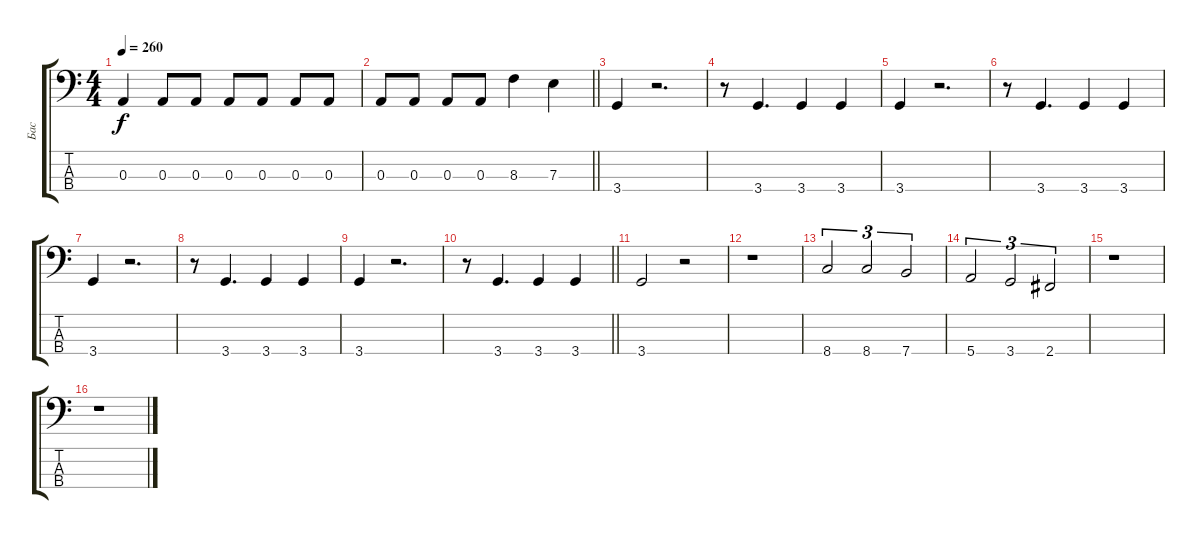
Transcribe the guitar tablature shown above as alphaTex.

\track ("Бас" "Бас") {instrument electricbasspick}
\staff {score tabs}
\tuning (G2 D2 A1 E1) {hide}
\ts (4 4)
\tempo 260
\clef f4
\ks c
0.3.4{dy f} 0.3.8 0.3.8 0.3.8 0.3.8 0.3.8 0.3.8 |
\barLineRight lightlight
0.3.8 0.3.8 0.3.8 0.3.8 8.3.4 7.3.4 |
3.4.4 r.2{d} |
r.8 3.4.4{d} 3.4.4 3.4.4 |
3.4.4 r.2{d} |
r.8 3.4.4{d} 3.4.4 3.4.4 |
3.4.4 r.2{d} |
r.8 3.4.4{d} 3.4.4 3.4.4 |
3.4.4 r.2{d} |
\barLineRight lightlight
r.8 3.4.4{d} 3.4.4 3.4.4 |
3.4.2 r.2 |
r.1 |
8.4.2{tu (3 2)} 8.4.2{tu (3 2)} 7.4.2{tu (3 2)} |
5.4.2{tu (3 2)} 3.4.2{tu (3 2)} 2.4.2{tu (3 2)} |
r.1 |
r.1
